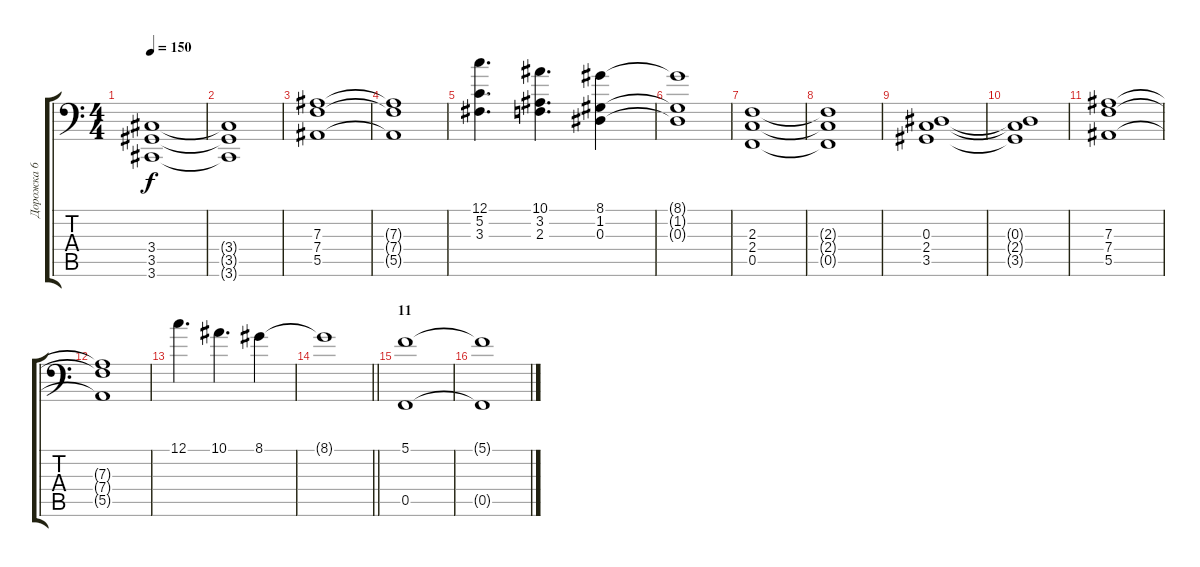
\track ("Дорожка 6" "Дорожка 6") {instrument stringensemble1}
\staff {score tabs}
\tuning (C4 G3 Eb3 Bb2 F2 Bb1) {hide}
\ts (4 4)
\tempo 150
\clef f4
\ks c
(3.4 3.5 3.6).1{dy f} |
(3.4{t} 3.5{t} 3.6{t}).1 |
(7.3 7.4 5.5).1 |
(7.3{t} 7.4{t} 5.5{t}).1 |
(12.1 5.2 3.3).4{d} (10.1 3.2 2.3).4{d} (8.1 1.2 0.3).4 |
(8.1{t} 1.2{t} 0.3{t}).1 |
(2.3 2.4 0.5).1 |
(2.3{t} 2.4{t} 0.5{t}).1 |
(0.3 2.4 3.5).1 |
(0.3{t} 2.4{t} 3.5{t}).1 |
(7.3 7.4 5.5).1 |
(7.3{t} 7.4{t} 5.5{t}).1 |
12.1.4{d} 10.1.4{d} 8.1.4 |
\barLineRight lightlight
8.1{t}.1 |
\section ("" "11")
(5.1 0.5).1 |
(5.1{t} 0.5{t}).1
